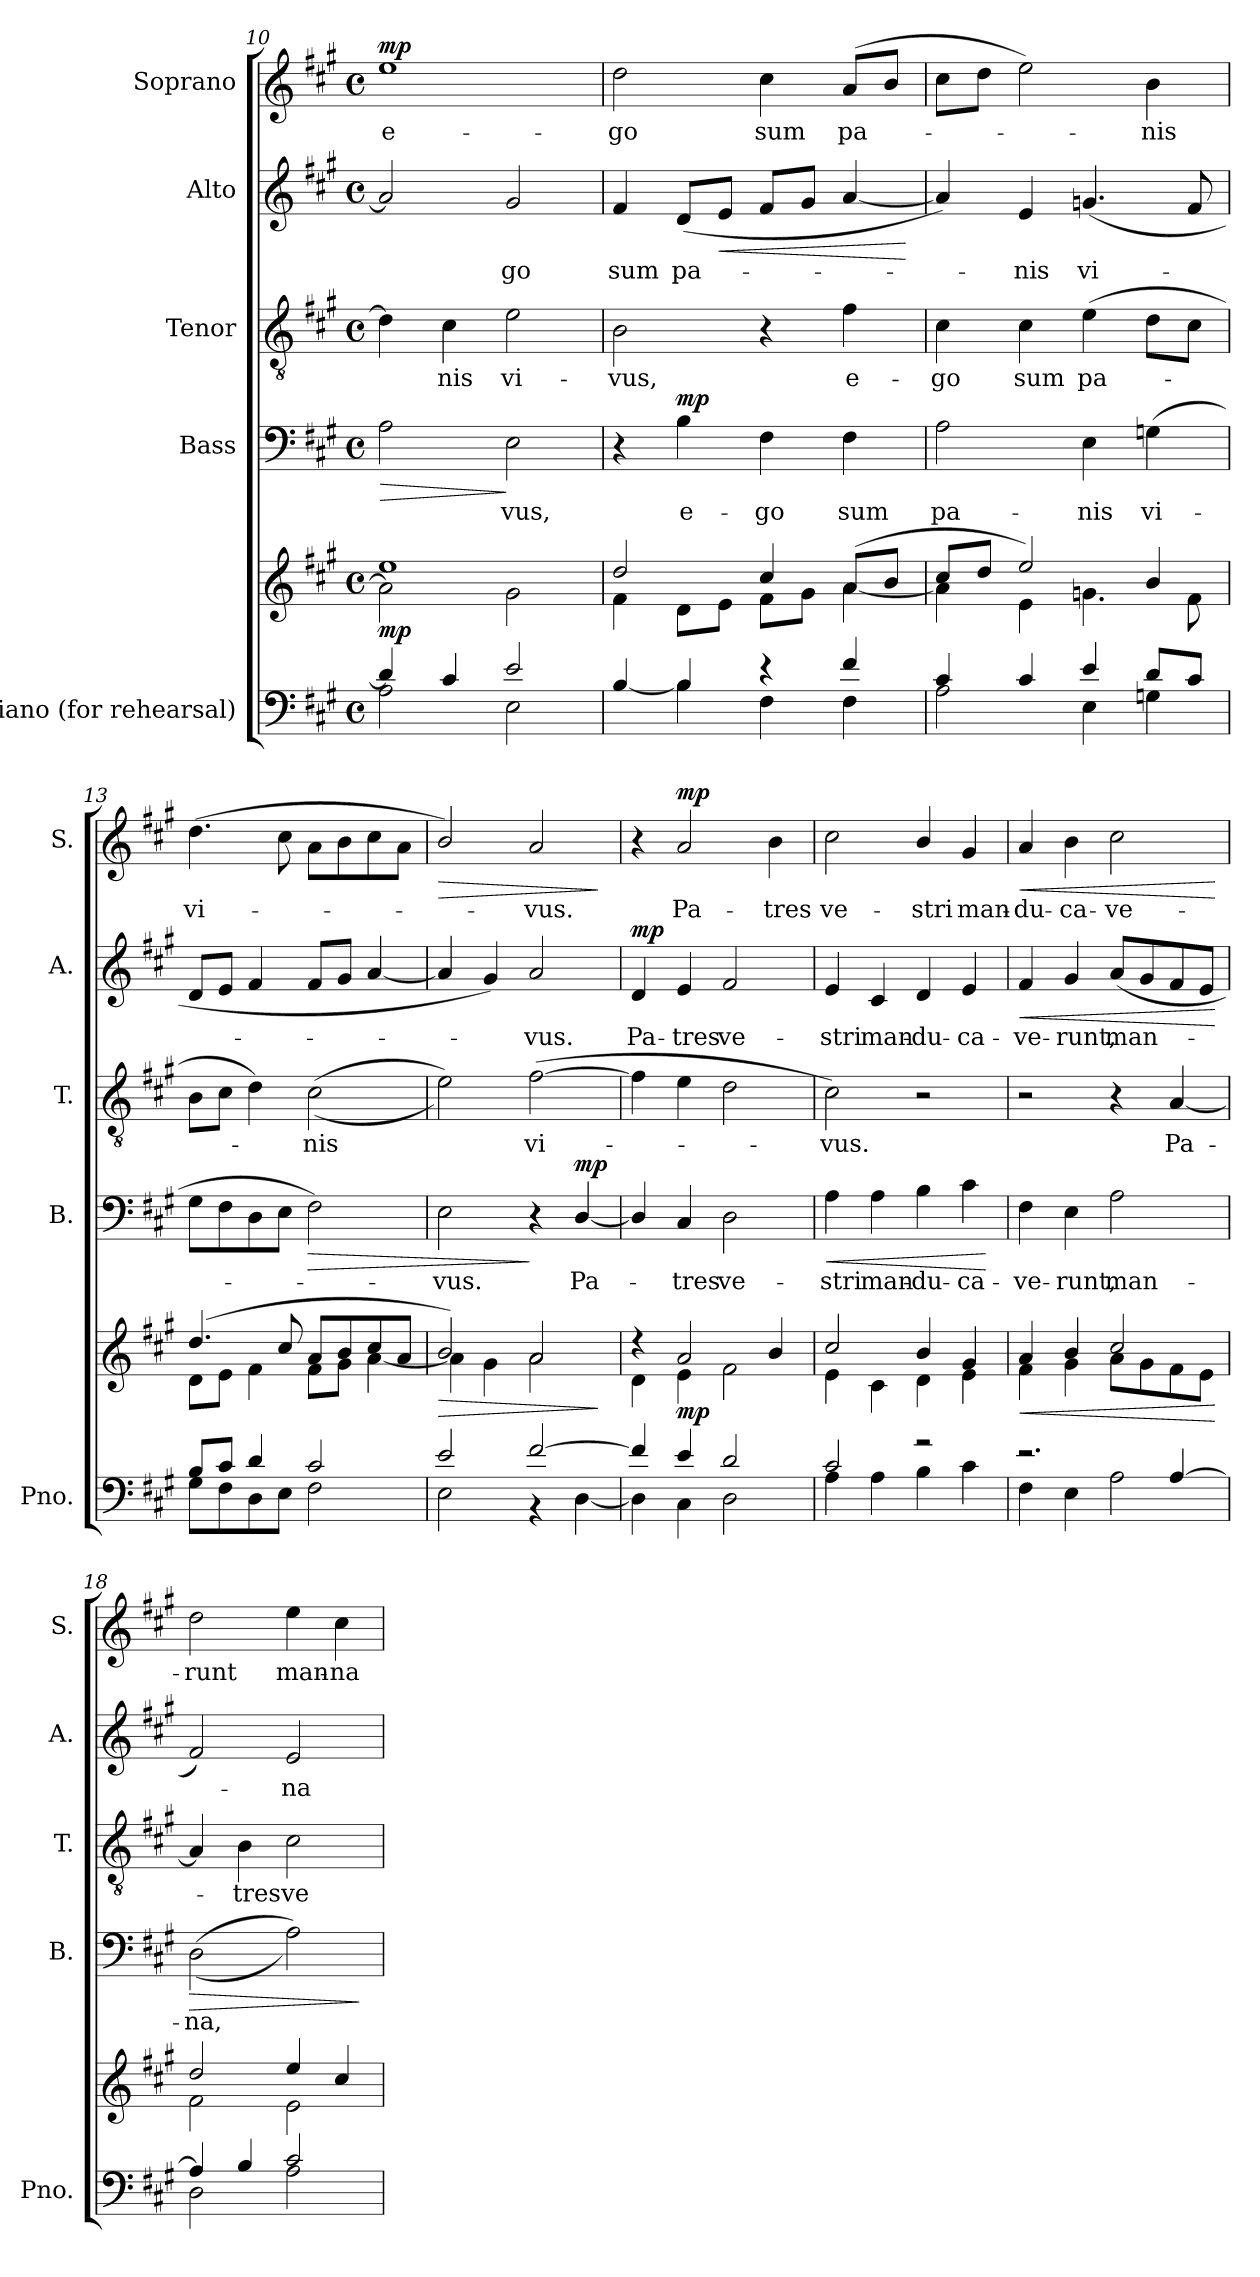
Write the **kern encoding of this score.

**kern	**kern	**dynam	**kern	**text	**dynam	**kern	**text	**kern	**text	**dynam	**kern	**text	**dynam
*part5	*part5	*part5	*part4	*part4	*part4	*part3	*part3	*part2	*part2	*part2	*part1	*part1	*part1
*staff6	*staff5	*staff5/6	*staff4	*staff4	*staff4	*staff3	*staff3	*staff2	*staff2	*staff2	*staff1	*staff1	*staff1
*I"Piano (for  rehearsal)	*	*	*I"Bass	*	*	*I"Tenor	*	*I"Alto	*	*	*I"Soprano	*	*
*I'Pno.	*	*	*I'B.	*	*	*I'T.	*	*I'A.	*	*	*I'S.	*	*
*clefF4	*clefG2	*	*clefF4	*	*	*clefGv2	*	*clefG2	*	*	*clefG2	*	*
*k[f#c#g#]	*k[f#c#g#]	*	*k[f#c#g#]	*	*	*k[f#c#g#]	*	*k[f#c#g#]	*	*	*k[f#c#g#]	*	*
*A:	*A:	*	*A:	*	*	*A:	*	*A:	*	*	*A:	*	*
*M4/4	*M4/4	*	*M4/4	*	*	*M4/4	*	*M4/4	*	*	*M4/4	*	*
*met(c)	*met(c)	*	*met(c)	*	*	*met(c)	*	*met(c)	*	*	*met(c)	*	*
=10	=10	=10	=10	=10	=10	=10	=10	=10	=10	=10	=10	=10	=10
*^	*^	*	*	*	*	*	*	*	*	*	*	*	*
!	!	!	!	!LO:DY:b	!	!	!LO:HP:b	!	!	!	!	!	!	!LO:LY:b	!LO:DY:a
4d/]	2A\	1ee	2a\]	mp	2A\	.	>	4d\]	.	2a/]	.	.	1ee	e-	mp
!	!	!	!	!	!	!	!	!	!LO:LY:b	!	!	!	!	!	!
4c#/	.	.	.	.	.	.	.	4c#\	nis	.	.	.	.	.	.
!	!	!	!	!	!	!LO:LY:b	!	!	!LO:LY:b	!	!LO:LY:b	!	!	!	!
2e/	2E\	.	2g#\	.	2E\	-vus,	]	2e\	vi-	2g#/	-go	.	.	.	.
=11	=11	=11	=11	=11	=11	=11	=11	=11	=11	=11	=11	=11	=11	=11	=11
!	!	!	!	!	!	!	!	!	!LO:LY:b	!	!LO:LY:b	!	!	!LO:LY:b	!
[4B/	4ryy	2dd/	4f#\	.	4r	.	.	2B\	-vus,	4f#/	sum	.	2dd\	-go	.
!	!	!	!	!	!	!LO:LY:b	!LO:DY:a	!	!	!	!LO:LY:b	!	!	!	!
4B/]	4B\	.	8d\L	.	4B\	e-	mp	.	.	(<8d/L	pa--	.	.	.	.
!	!	!	!	!	!	!	!	!	!	!	!	!LO:HP:b	!	!	!
.	.	.	8e\J	.	.	.	.	.	.	8e/J	.	<	.	.	.
!	!	!	!	!	!	!LO:LY:b	!	!	!	!	!	!	!	!LO:LY:b	!
4r	4F#\	4cc#/	8f#\L	.	4F#\	-go	.	4r	.	8f#/L	.	.	4cc#\	sum	.
.	.	.	8g#\J	.	.	.	.	.	.	8g#/J	.	.	.	.	.
!	!	!	!	!	!	!LO:LY:b	!	!	!LO:LY:b	!	!	!	!	!LO:LY:b	!
4f#/	4F#\	(>8a/L	[4a\	.	4F#\	sum	.	4f#\	e-	[4a/	.	.	(>8a/L	pa--	.
.	.	8b/J	.	.	.	.	.	.	.	.	.	.	8b/J	.	.
*v	*v	*	*	*	*	*	*	*	*	*	*	*	*	*	*
*	*v	*v	*	*	*	*	*	*	*	*	*	*	*	*
.	.	.	.	.	.	.	.	.	.	[	.	.	.
=12	=12	=12	=12	=12	=12	=12	=12	=12	=12	=12	=12	=12	=12
*^	*^	*	*	*	*	*	*	*	*	*	*	*	*
!	!	!	!	!	!	!LO:LY:b	!	!	!LO:LY:b	!	!	!	!	!	!
4c#/	2A\	8cc#/L	4a\]	.	2A\	pa-	.	4c#\	-go	4a/])	.	.	8cc#\L	.	.
.	.	8dd/J	.	.	.	.	.	.	.	.	.	.	8dd\J	.	.
!	!	!	!	!	!	!	!	!	!LO:LY:b	!	!LO:LY:b	!	!	!	!
4c#/	.	2ee/)	4e\	.	.	.	.	4c#\	sum	4e/	-nis	.	2ee\)	.	.
!	!	!	!	!	!	!LO:LY:b	!	!	!LO:LY:b	!	!LO:LY:b	!	!	!	!
4e/	4E\	.	4.gn\	.	4E\	-nis	.	(>4e\	pa--	(<4.gn/	vi--	.	.	.	.
!	!	!	!	!	!	!LO:LY:b	!	!	!	!	!	!	!	!LO:LY:b	!
8d/L	4Gn\	4b/	.	.	(>4Gn\	vi--	.	8d\L	.	.	.	.	4b\	-nis	.
8c#/J	.	.	8f#\	.	.	.	.	8c#\J	.	8f#/	.	.	.	.	.
!!LO:PB:g=z
=13	=13	=13	=13	=13	=13	=13	=13	=13	=13	=13	=13	=13	=13	=13	=13
!	!	!	!	!	!	!	!	!	!	!	!	!	!	!LO:LY:b	!
8B/L	8G#\L	(<4.dd/	8d\L	.	8G#\L	.	.	8B\L	.	8d/L	.	.	(<4.dd\	vi--	.
8c#/J	8F#\	.	8e\J	.	8F#\	.	.	8c#\J	.	8e/J	.	.	.	.	.
4d/	8D\	.	4f#\	.	8D\	.	.	4d\)	.	4f#/	.	.	.	.	.
.	8E\J	8cc#/	.	.	8E\J	.	.	.	.	.	.	.	8cc#\	.	.
!	!	!	!	!	!	!	!LO:HP:b	!	!LO:LY:b	!	!	!	!	!	!
2c#/	2F#\	8a/L	8f#\L	.	2F#\)	.	>	(>(>2c#\	-nis	8f#/L	.	.	8a\L	.	.
.	.	8b/	8g#\J	.	.	.	.	.	.	8g#/J	.	.	8b\	.	.
.	.	8cc#/	[4a\	.	.	.	.	.	.	[4a/	.	.	8cc#\	.	.
.	.	8a/J	.	.	.	.	.	.	.	.	.	.	8a\J	.	.
=14	=14	=14	=14	=14	=14	=14	=14	=14	=14	=14	=14	=14	=14	=14	=14
!	!	!	!	!LO:HP:b	!	!LO:LY:b	!	!	!	!	!	!	!	!	!LO:HP:b
2e/	2E\	2b/)	4a\]	>	2E\	-vus.	.	2e\))	.	4a/]	.	.	2b/)	.	>
.	.	.	4g#\	.	.	.	.	.	.	4g#/)	.	.	.	.	.
!	!	!	!	!	!	!	!	!	!LO:LY:b	!	!LO:LY:b	!	!	!LO:LY:b	!
[2f#/	4r	2a/	2a\	.	4r	.	]	(>[2f#\	vi--	2a/	-vus.	.	2a/	-vus.	.
!	!	!	!	!	!	!LO:LY:b	!LO:DY:a	!	!	!	!	!	!	!	!
.	[4D\	.	.	.	[4D/	Pa-	mp	.	.	.	.	.	.	.	.
*v	*v	*	*	*	*	*	*	*	*	*	*	*	*	*	*
*	*v	*v	*	*	*	*	*	*	*	*	*	*	*	*
.	.	]	.	.	.	.	.	.	.	.	.	.	]
=15	=15	=15	=15	=15	=15	=15	=15	=15	=15	=15	=15	=15	=15
*^	*^	*	*	*	*	*	*	*	*	*	*	*	*
!	!	!	!	!	!	!	!	!	!	!	!LO:LY:b	!LO:DY:a	!	!	!
4f#/]	4D\]	4r	4d\	.	4D/]	.	.	4f#\]	.	4d/	Pa-	mp	4r	.	.
!	!	!	!	!LO:DY:b	!	!LO:LY:b	!	!	!	!	!LO:LY:b	!	!	!LO:LY:b	!LO:DY:b
4e/	4C#\	2a/	4e\	mp	4C#/	-tres	.	4e\	.	4e/	-tres	.	2a/	Pa-	mp
!	!	!	!	!	!	!LO:LY:b	!	!	!	!	!LO:LY:b	!	!	!	!
2d/	2D\	.	2f#\	.	2D\	ve-	.	2d\	.	2f#/	ve-	.	.	.	.
!	!	!	!	!	!	!	!	!	!	!	!	!	!	!LO:LY:b	!
.	.	4b/	.	.	.	.	.	.	.	.	.	.	4b\	-tres	.
=16	=16	=16	=16	=16	=16	=16	=16	=16	=16	=16	=16	=16	=16	=16	=16
!	!	!	!	!	!	!LO:LY:b	!LO:HP:b	!	!LO:LY:b	!	!LO:LY:b	!	!	!LO:LY:b	!
2c#/	4A\	2cc#/	4e\	.	4A\	-stri	<	2c#\)	-vus.	4e/	-stri	.	2cc#\	ve-	.
!	!	!	!	!	!	!LO:LY:b	!	!	!	!	!LO:LY:b	!	!	!	!
.	4A\	.	4c#\	.	4A\	man-	.	.	.	4c#/	man-	.	.	.	.
!	!	!	!	!	!	!LO:LY:b	!	!	!	!	!LO:LY:b	!	!	!LO:LY:b	!
2r	4B\	4b/	4d\	.	4B\	-du-	.	2r	.	4d/	-du-	.	4b/	-stri	.
!	!	!	!	!	!	!LO:LY:b	!	!	!	!	!LO:LY:b	!	!	!LO:LY:b	!
.	4c#\	4g#/	4e\	.	4c#\	-ca-	.	.	.	4e/	-ca-	.	4g#/	man-	.
*v	*v	*	*	*	*	*	*	*	*	*	*	*	*	*	*
*	*v	*v	*	*	*	*	*	*	*	*	*	*	*	*
.	.	.	.	.	[	.	.	.	.	.	.	.	.
=17	=17	=17	=17	=17	=17	=17	=17	=17	=17	=17	=17	=17	=17
*^	*	*	*	*	*	*	*	*	*	*	*	*	*
!	!	!	!LO:HP:b	!	!LO:LY:b	!	!	!	!	!LO:LY:b	!LO:HP:b	!	!LO:LY:b	!LO:HP:b
*	*	*^	*	*	*	*	*	*	*	*	*	*	*	*
2.r	4F#\	4a/	4f#\	<	4F#\	-ve-	.	2r	.	4f#/	-ve-	<	4a/	-du-	<
!	!	!	!	!	!	!LO:LY:b	!	!	!	!	!LO:LY:b	!	!	!LO:LY:b	!
.	4E\	4b/	4g#\	.	4E\	-runt,	.	.	.	4g#/	-runt,	.	4b\	-ca-	.
!	!	!	!	!	!	!LO:LY:b	!	!	!	!	!LO:LY:b	!	!	!LO:LY:b	!
.	2A\	2cc#/	8a\L	.	2A\	man-	.	4r	.	(<8a/L	man--	.	2cc#\	-ve-	.
.	.	.	8g#\	.	.	.	.	.	.	8g#/	.	.	.	.	.
!	!	!	!	!	!	!	!	!	!LO:LY:b	!	!	!	!	!	!
[4A/	.	.	8f#\	.	.	.	.	[4A/	Pa-	8f#/	.	.	.	.	.
.	.	.	8e\J	.	.	.	.	.	.	8e/J	.	.	.	.	.
*v	*v	*	*	*	*	*	*	*	*	*	*	*	*	*	*
*	*v	*v	*	*	*	*	*	*	*	*	*	*	*	*
.	.	[	.	.	.	.	.	.	.	[	.	.	[
=18	=18	=18	=18	=18	=18	=18	=18	=18	=18	=18	=18	=18	=18
*^	*^	*	*	*	*	*	*	*	*	*	*	*	*
!	!	!	!	!	!	!LO:LY:b	!LO:HP:b	!	!	!	!	!	!	!LO:LY:b	!
4A/]	2D\	2dd/	2f#\	.	(>(>2D\	-na,	>	4A/]	.	2f#/)	.	.	2dd\	-runt	.
!	!	!	!	!	!	!	!	!	!LO:LY:b	!	!	!	!	!	!
4B/	.	.	.	.	.	.	.	4B\	-tres	.	.	.	.	.	.
!	!	!	!	!	!	!	!	!	!LO:LY:b	!	!LO:LY:b	!	!	!LO:LY:b	!
2c#/	2A\	4ee/	2e\	.	2A\))	.	.	2c#\	ve-	2e/	-na	.	4ee\	man-	.
!	!	!	!	!	!	!	!	!	!	!	!	!	!	!LO:LY:b	!
.	.	4cc#/	.	.	.	.	.	.	.	.	.	.	4cc#\	-na	.
*v	*v	*	*	*	*	*	*	*	*	*	*	*	*	*	*
*	*v	*v	*	*	*	*	*	*	*	*	*	*	*	*
.	.	.	.	.	]	.	.	.	.	.	.	.	.
=	=	=	=	=	=	=	=	=	=	=	=	=	=
*-	*-	*-	*-	*-	*-	*-	*-	*-	*-	*-	*-	*-	*-
